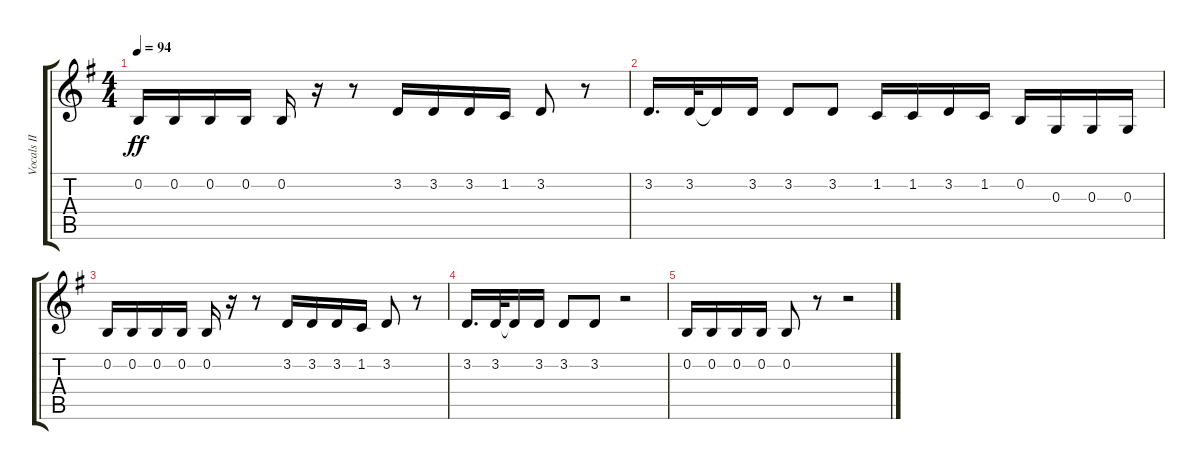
\track ("Vocals II" "Vocals II") {instrument voiceoohs}
\staff {score tabs}
\tuning (E4 B3 G3 D3 A2 E2) {hide}
\ts (4 4)
\tempo 94
\clef g2
\ks g
0.2.16{dy ff} 0.2.16 0.2.16 0.2.16 0.2.16 r.16 r.8 3.2.16 3.2.16 3.2.16 1.2.16 3.2.8 r.8 |
3.2.16{d} 3.2.32 3.2{t}.16 3.2.16 3.2.8 3.2.8 1.2.16 1.2.16 3.2.16 1.2.16 0.2.16 0.3.16 0.3.16 0.3.16 |
0.2.16 0.2.16 0.2.16 0.2.16 0.2.16 r.16 r.8 3.2.16 3.2.16 3.2.16 1.2.16 3.2.8 r.8 |
3.2.16{d} 3.2.32 3.2{t}.16 3.2.16 3.2.8 3.2.8 r.2 |
0.2.16 0.2.16 0.2.16 0.2.16 0.2.8 r.8 r.2
